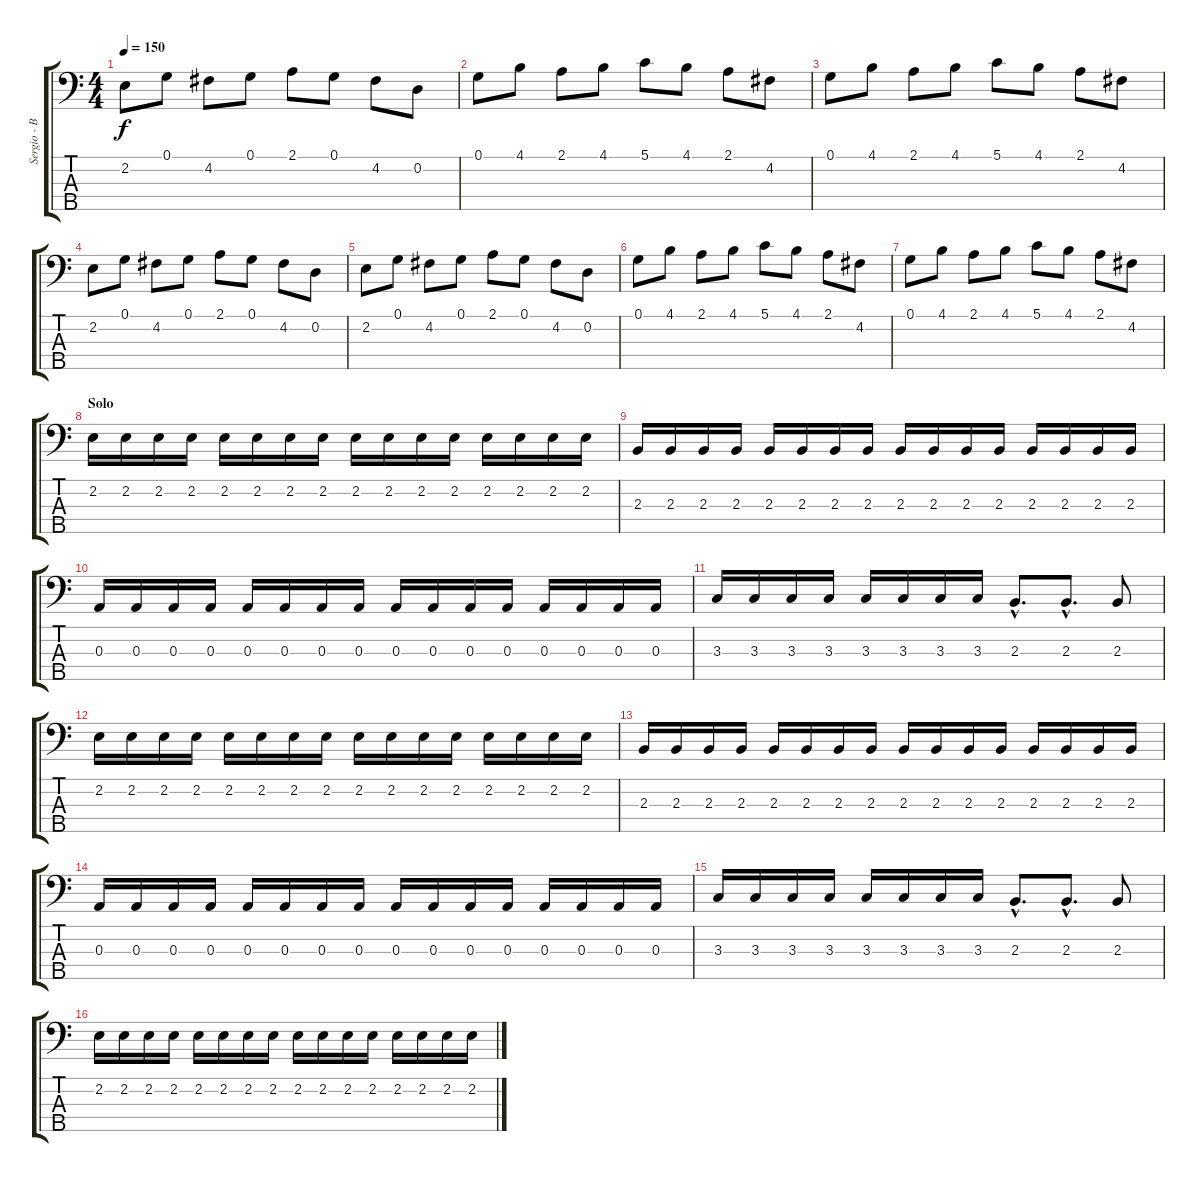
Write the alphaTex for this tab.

\track ("Sergio - Bajo" "Sergio - B") {instrument electricbassfinger}
\staff {score tabs}
\tuning (G2 D2 A1 E1 B0) {hide}
\ts (4 4)
\tempo 150
\clef f4
\ks c
2.2.8{dy f} 0.1.8 4.2.8 0.1.8 2.1.8 0.1.8 4.2.8 0.2.8 |
0.1.8 4.1.8 2.1.8 4.1.8 5.1.8 4.1.8 2.1.8 4.2.8 |
0.1.8 4.1.8 2.1.8 4.1.8 5.1.8 4.1.8 2.1.8 4.2.8 |
2.2.8 0.1.8 4.2.8 0.1.8 2.1.8 0.1.8 4.2.8 0.2.8 |
2.2.8 0.1.8 4.2.8 0.1.8 2.1.8 0.1.8 4.2.8 0.2.8 |
0.1.8 4.1.8 2.1.8 4.1.8 5.1.8 4.1.8 2.1.8 4.2.8 |
0.1.8 4.1.8 2.1.8 4.1.8 5.1.8 4.1.8 2.1.8 4.2.8 |
\section ("" "Solo")
2.2.16 2.2.16 2.2.16 2.2.16 2.2.16 2.2.16 2.2.16 2.2.16 2.2.16 2.2.16 2.2.16 2.2.16 2.2.16 2.2.16 2.2.16 2.2.16 |
2.3.16 2.3.16 2.3.16 2.3.16 2.3.16 2.3.16 2.3.16 2.3.16 2.3.16 2.3.16 2.3.16 2.3.16 2.3.16 2.3.16 2.3.16 2.3.16 |
0.3.16 0.3.16 0.3.16 0.3.16 0.3.16 0.3.16 0.3.16 0.3.16 0.3.16 0.3.16 0.3.16 0.3.16 0.3.16 0.3.16 0.3.16 0.3.16 |
3.3.16 3.3.16 3.3.16 3.3.16 3.3.16 3.3.16 3.3.16 3.3.16 2.3{hac}.8{d} 2.3{hac}.8{d} 2.3.8 |
2.2.16 2.2.16 2.2.16 2.2.16 2.2.16 2.2.16 2.2.16 2.2.16 2.2.16 2.2.16 2.2.16 2.2.16 2.2.16 2.2.16 2.2.16 2.2.16 |
2.3.16 2.3.16 2.3.16 2.3.16 2.3.16 2.3.16 2.3.16 2.3.16 2.3.16 2.3.16 2.3.16 2.3.16 2.3.16 2.3.16 2.3.16 2.3.16 |
0.3.16 0.3.16 0.3.16 0.3.16 0.3.16 0.3.16 0.3.16 0.3.16 0.3.16 0.3.16 0.3.16 0.3.16 0.3.16 0.3.16 0.3.16 0.3.16 |
3.3.16 3.3.16 3.3.16 3.3.16 3.3.16 3.3.16 3.3.16 3.3.16 2.3{hac}.8{d} 2.3{hac}.8{d} 2.3.8 |
2.2.16 2.2.16 2.2.16 2.2.16 2.2.16 2.2.16 2.2.16 2.2.16 2.2.16 2.2.16 2.2.16 2.2.16 2.2.16 2.2.16 2.2.16 2.2.16
